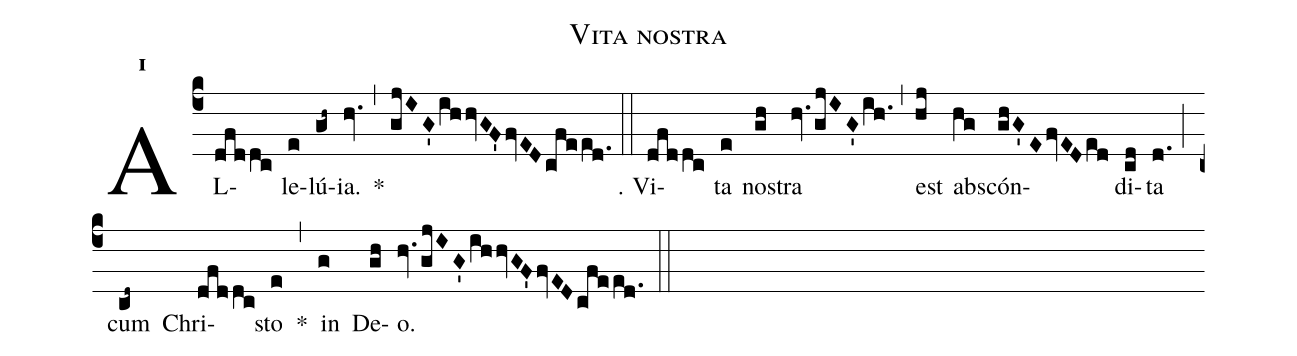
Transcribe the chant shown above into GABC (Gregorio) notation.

name:Vita nostra;
mode:1;
office-part:Alleluia;
%%
(c4) AL(dfddc)le(e)lú(gh~)ia.(hv.) *(,)
(gjIG'ihhvGF'fvEDcfeed.) (::)
℣. Vi(dfddc)ta(e) no(gh)stra(hv.gjIG'ih.) (,)
est(hj) ab(hg)scón(ghG'EfvEDed)di(cd)ta(d.) (;)
cum(cd~) Chri(dfddc)sto(e) *(,)
in(g) De(gh)o.(hv.gjIG'ihhvGF'fvEDcfeed.) (::)
